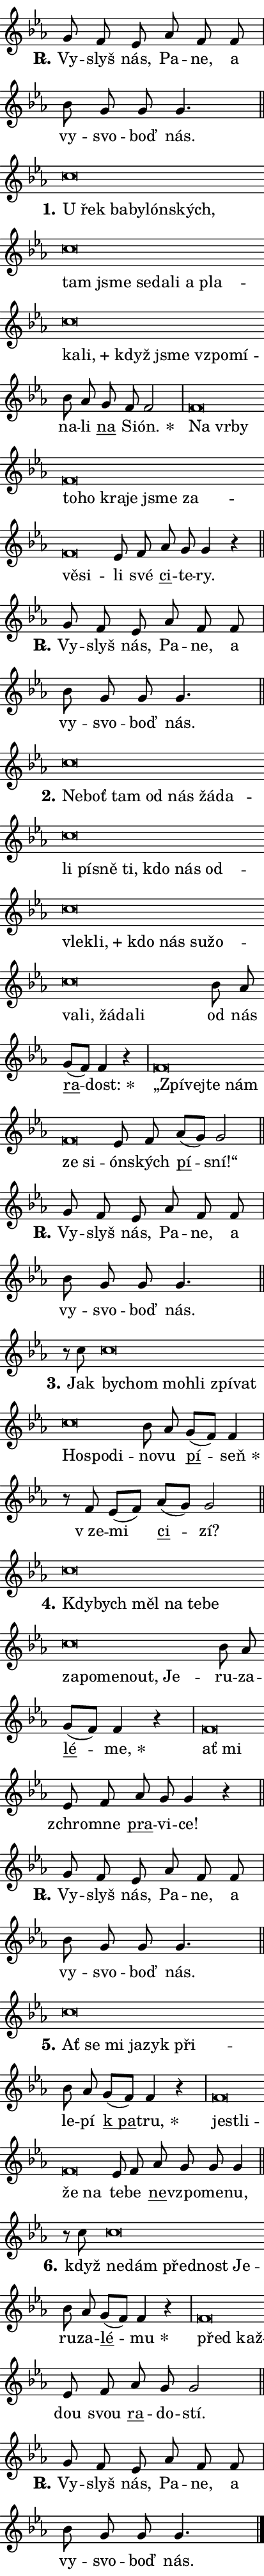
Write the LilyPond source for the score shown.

\version "2.22.1"
\header { tagline = "" }
\paper {
  indent = 0\cm
  top-margin = 0\cm
  right-margin = 0\cm
  bottom-margin = 0\cm
  left-margin = 0\cm
  paper-width = 7\cm
  page-breaking = #ly:one-page-breaking
  system-system-spacing.basic-distance = #11
  score-system-spacing.basic-distance = #11.3
  ragged-last = ##f
}


%% Author: Thomas Morley
%% https://lists.gnu.org/archive/html/lilypond-user/2020-05/msg00002.html
#(define (line-position grob)
"Returns position of @var[grob} in current system:
   @code{'start}, if at first time-step
   @code{'end}, if at last time-step
   @code{'middle} otherwise
"
  (let* ((col (ly:item-get-column grob))
         (ln (ly:grob-object col 'left-neighbor))
         (rn (ly:grob-object col 'right-neighbor))
         (col-to-check-left (if (ly:grob? ln) ln col))
         (col-to-check-right (if (ly:grob? rn) rn col))
         (break-dir-left
           (and
             (ly:grob-property col-to-check-left 'non-musical #f)
             (ly:item-break-dir col-to-check-left)))
         (break-dir-right
           (and
             (ly:grob-property col-to-check-right 'non-musical #f)
             (ly:item-break-dir col-to-check-right))))
        (cond ((eqv? 1 break-dir-left) 'start)
              ((eqv? -1 break-dir-right) 'end)
              (else 'middle))))

#(define (tranparent-at-line-position vctor)
  (lambda (grob)
  "Relying on @code{line-position} select the relevant enry from @var{vctor}.
Used to determine transparency,"
    (case (line-position grob)
      ((end) (not (vector-ref vctor 0)))
      ((middle) (not (vector-ref vctor 1)))
      ((start) (not (vector-ref vctor 2))))))

noteHeadBreakVisibility =
#(define-music-function (break-visibility)(vector?)
"Makes @code{NoteHead}s transparent relying on @var{break-visibility}"
#{
  \override NoteHead.transparent =
    #(tranparent-at-line-position break-visibility)
#})

#(define delete-ledgers-for-transparent-note-heads
  (lambda (grob)
    "Reads whether a @code{NoteHead} is transparent.
If so this @code{NoteHead} is removed from @code{'note-heads} from
@var{grob}, which is supposed to be @code{LedgerLineSpanner}.
As a result ledgers are not printed for this @code{NoteHead}"
    (let* ((nhds-array (ly:grob-object grob 'note-heads))
           (nhds-list
             (if (ly:grob-array? nhds-array)
                 (ly:grob-array->list nhds-array)
                 '()))
           ;; Relies on the transparent-property being done before
           ;; Staff.LedgerLineSpanner.after-line-breaking is executed.
           ;; This is fragile ...
           (to-keep
             (remove
               (lambda (nhd)
                 (ly:grob-property nhd 'transparent #f))
               nhds-list)))
      ;; TODO find a better method to iterate over grob-arrays, similiar
      ;; to filter/remove etc for lists
      ;; For now rebuilt from scratch
      (set! (ly:grob-object grob 'note-heads)  '())
      (for-each
        (lambda (nhd)
          (ly:pointer-group-interface::add-grob grob 'note-heads nhd))
        to-keep))))

hideNotes = {
  \noteHeadBreakVisibility #begin-of-line-visible
}
unHideNotes = {
  \noteHeadBreakVisibility #all-visible
}

% work-around for resetting accidentals
% https://lilypond.org/doc/v2.23/Documentation/notation/displaying-rhythms#unmetered-music
cadenzaMeasure = {
  \cadenzaOff
  \partial 1024 s1024
  \cadenzaOn
}

#(define-markup-command (accent layout props text) (markup?)
  "Underline accented syllable"
  (interpret-markup layout props
    #{\markup \override #'(offset . 4.3) \underline { #text }#}))

responsum = \markup \concat {
  "R" \hspace #-1.05 \path #0.1 #'((moveto 0 0.07) (lineto 0.9 0.8)) \hspace #0.05 "."
}

\layout {
    \context {
        \Staff
        \remove "Time_signature_engraver"
        \override LedgerLineSpanner.after-line-breaking = #delete-ledgers-for-transparent-note-heads
    }
    \context {
        \Voice {
            \override NoteHead.output-attributes = #'((class . "notehead"))
            \override Hairpin.height = #0.55
        }
    }
    \context {
        \Lyrics {
            \override StanzaNumber.output-attributes = #'((class . "stanzanumber"))
            \override LyricSpace.minimum-distance = #0.9
            \override LyricText.font-name = #"TeX Gyre Schola"
            \override LyricText.font-size = 1
            \override StanzaNumber.font-name = #"TeX Gyre Schola Bold"
            \override StanzaNumber.font-size = 1
        }
    }
}

% magnetic-lyrics.ily
%
%   written by
%     Jean Abou Samra <jean@abou-samra.fr>
%     Werner Lemberg <wl@gnu.org>
%
%   adapted by
%     Jiri Hon <jiri.hon@gmail.com>
%
% Version 2022-Apr-15

% https://www.mail-archive.com/lilypond-user@gnu.org/msg149350.html

#(define (Left_hyphen_pointer_engraver context)
   "Collect syllable-hyphen-syllable occurrences in lyrics and store
them in properties.  This engraver only looks to the left.  For
example, if the lyrics input is @code{foo -- bar}, it does the
following.

@itemize @bullet
@item
Set the @code{text} property of the @code{LyricHyphen} grob between
@q{foo} and @q{bar} to @code{foo}.

@item
Set the @code{left-hyphen} property of the @code{LyricText} grob with
text @q{foo} to the @code{LyricHyphen} grob between @q{foo} and
@q{bar}.
@end itemize

Use this auxiliary engraver in combination with the
@code{lyric-@/text::@/apply-@/magnetic-@/offset!} hook."
   (let ((hyphen #f)
         (text #f))
     (make-engraver
      (acknowledgers
       ((lyric-syllable-interface engraver grob source-engraver)
        (set! text grob)))
      (end-acknowledgers
       ((lyric-hyphen-interface engraver grob source-engraver)
        ;(when (not (grob::has-interface grob 'lyric-space-interface))
          (set! hyphen grob)));)
      ((stop-translation-timestep engraver)
       (when (and text hyphen)
         (ly:grob-set-object! text 'left-hyphen hyphen))
       (set! text #f)
       (set! hyphen #f)))))

#(define (lyric-text::apply-magnetic-offset! grob)
   "If the space between two syllables is less than the value in
property @code{LyricText@/.details@/.squash-threshold}, move the right
syllable to the left so that it gets concatenated with the left
syllable.

Use this function as a hook for
@code{LyricText@/.after-@/line-@/breaking} if the
@code{Left_@/hyphen_@/pointer_@/engraver} is active."
   (let ((hyphen (ly:grob-object grob 'left-hyphen #f)))
     (when hyphen
       (let ((left-text (ly:spanner-bound hyphen LEFT)))
         (when (grob::has-interface left-text 'lyric-syllable-interface)
           (let* ((common (ly:grob-common-refpoint grob left-text X))
                  (this-x-ext (ly:grob-extent grob common X))
                  (left-x-ext
                   (begin
                     ;; Trigger magnetism for left-text.
                     (ly:grob-property left-text 'after-line-breaking)
                     (ly:grob-extent left-text common X)))
                  ;; `delta` is the gap width between two syllables.
                  (delta (- (interval-start this-x-ext)
                            (interval-end left-x-ext)))
                  (details (ly:grob-property grob 'details))
                  (threshold (assoc-get 'squash-threshold details 0.2)))
             (when (< delta threshold)
               (let* (;; We have to manipulate the input text so that
                      ;; ligatures crossing syllable boundaries are not
                      ;; disabled.  For languages based on the Latin
                      ;; script this is essentially a beautification.
                      ;; However, for non-Western scripts it can be a
                      ;; necessity.
                      (lt (ly:grob-property left-text 'text))
                      (rt (ly:grob-property grob 'text))
                      (is-space (grob::has-interface hyphen 'lyric-space-interface))
                      (space (if is-space " " ""))
                      (space-markup (grob-interpret-markup grob " "))
                      (space-size (interval-length (ly:stencil-extent space-markup X)))
                      (extra-delta (if is-space space-size 0))
                      ;; Append new syllable.
                      (ltrt-space (if (and (string? lt) (string? rt))
                                (string-append lt space rt)
                                (make-concat-markup (list lt space rt))))
                      ;; Right-align `ltrt` to the right side.
                      (ltrt-space-markup (grob-interpret-markup
                               grob
                               (make-translate-markup
                                (cons (interval-length this-x-ext) 0)
                                (make-right-align-markup ltrt-space)))))
                 (begin
                   ;; Don't print `left-text`.
                   (ly:grob-set-property! left-text 'stencil #f)
                   ;; Set text and stencil (which holds all collected
                   ;; syllables so far) and shift it to the left.
                   (ly:grob-set-property! grob 'text ltrt-space)
                   (ly:grob-set-property! grob 'stencil ltrt-space-markup)
                   (ly:grob-translate-axis! grob (- (- delta extra-delta)) X))))))))))


#(define (lyric-hyphen::displace-bounds-first grob)
   ;; Make very sure this callback isn't triggered too early.
   (let ((left (ly:spanner-bound grob LEFT))
         (right (ly:spanner-bound grob RIGHT)))
     (ly:grob-property left 'after-line-breaking)
     (ly:grob-property right 'after-line-breaking)
     (ly:lyric-hyphen::print grob)))

squashThreshold = #0.4

\layout {
  \context {
    \Lyrics
    \consists #Left_hyphen_pointer_engraver
    \override LyricText.after-line-breaking =
      #lyric-text::apply-magnetic-offset!
    \override LyricHyphen.stencil = #lyric-hyphen::displace-bounds-first
    \override LyricText.details.squash-threshold = \squashThreshold
    \override LyricHyphen.minimum-distance = 0
    \override LyricHyphen.minimum-length = \squashThreshold
  }
}

squash = \override LyricText.details.squash-threshold = 9999
unSquash = \override LyricText.details.squash-threshold = \squashThreshold

left = \override LyricText.self-alignment-X = #LEFT
unLeft = \revert LyricText.self-alignment-X

starOffset = #(lambda (grob) 
                (let ((x_offset (ly:self-alignment-interface::aligned-on-x-parent grob)))
                  (if (= x_offset 0) 0 (+ x_offset 1.2))))

star = #(define-music-function (syllable)(string?)
"Append star separator at the end of a syllable"
#{
  \once \override LyricText.X-offset = #starOffset
  \lyricmode { \markup {
    #syllable
    \override #'((font-name . "TeX Gyre Schola Bold")) \hspace #0.2 \lower #0.65 \larger "*"
  } }
#})

starAccent = #(define-music-function (syllable)(string?)
"Append star separator at the end of a syllable and make accent"
#{
  \once \override LyricText.X-offset = #starOffset
  \lyricmode { \markup {
    \accent #syllable
    \override #'((font-name . "TeX Gyre Schola Bold")) \hspace #0.2 \lower #0.65 \larger "*"
  } }
#})

breath = #(define-music-function (syllable)(string?)
"Append breathing indicator at the end of a syllable"
#{
  \lyricmode { \markup { #syllable "+" } }
#})

optionalBreath = #(define-music-function (syllable)(string?)
"Append optional breathing indicator at the end of a syllable"
#{
  \lyricmode { \markup { #syllable "(+)" } }
#})


\score {
    <<
        \new Voice = "melody" { \cadenzaOn \key es \major \relative { g'8 f es as f f \cadenzaMeasure \bar "|" bes g g g4. \cadenzaMeasure \bar "||" \break } }
        \new Lyrics \lyricsto "melody" { \lyricmode { \set stanza = \responsum
Vy -- slyš nás, Pa -- ne, a vy -- svo -- boď nás. } }
    >>
    \layout {}
}

\score {
    <<
        \new Voice = "melody" { \cadenzaOn \key es \major \relative { c''\breve*1/16 \hideNotes \breve*1/16 \bar "" \breve*1/16 \bar "" \breve*1/16 \bar "" \breve*1/16 \bar "" \breve*1/16 \bar "" \breve*1/16 \bar "" \breve*1/16 \bar "" \breve*1/16 \bar "" \breve*1/16 \bar "" \breve*1/16 \bar "" \breve*1/16 \bar "" \breve*1/16 \bar "" \breve*1/16 \bar "" \breve*1/16 \bar "" \breve*1/16 \bar "" \breve*1/16 \bar "" \breve*1/16 \breve*1/16 \bar "" \unHideNotes bes8 as \bar "" g f f2 \cadenzaMeasure \bar "|" f\breve*1/16 \hideNotes \breve*1/16 \bar "" \breve*1/16 \bar "" \breve*1/16 \bar "" \breve*1/16 \bar "" \breve*1/16 \bar "" \breve*1/16 \bar "" \breve*1/16 \bar "" \breve*1/16 \bar "" \breve*1/16 \breve*1/16 \bar "" \unHideNotes es8 f \bar "" as g g4 r \cadenzaMeasure \bar "||" \break } }
        \new Lyrics \lyricsto "melody" { \lyricmode { \set stanza = "1."
\left U \squash řek ba -- by -- lón -- ských, tam jsme se -- da -- li a pla -- ka -- \breath "li," když jsme vzpo -- mí -- \unLeft \unSquash na -- li \markup \accent na Si -- \star ón. \left Na \squash vr -- by to -- ho kra -- je jsme za -- vě -- si -- \unLeft \unSquash li své \markup \accent ci -- te -- ry. } }
    >>
    \layout {}
}

\score {
    <<
        \new Voice = "melody" { \cadenzaOn \key es \major \relative { g'8 f es as f f \cadenzaMeasure \bar "|" bes g g g4. \cadenzaMeasure \bar "||" \break } }
        \new Lyrics \lyricsto "melody" { \lyricmode { \set stanza = \responsum
Vy -- slyš nás, Pa -- ne, a vy -- svo -- boď nás. } }
    >>
    \layout {}
}

\score {
    <<
        \new Voice = "melody" { \cadenzaOn \key es \major \relative { c''\breve*1/16 \hideNotes \breve*1/16 \bar "" \breve*1/16 \bar "" \breve*1/16 \bar "" \breve*1/16 \bar "" \breve*1/16 \bar "" \breve*1/16 \bar "" \breve*1/16 \bar "" \breve*1/16 \bar "" \breve*1/16 \bar "" \breve*1/16 \bar "" \breve*1/16 \bar "" \breve*1/16 \bar "" \breve*1/16 \bar "" \breve*1/16 \bar "" \breve*1/16 \bar "" \breve*1/16 \bar "" \breve*1/16 \bar "" \breve*1/16 \bar "" \breve*1/16 \bar "" \breve*1/16 \bar "" \breve*1/16 \bar "" \breve*1/16 \bar "" \breve*1/16 \breve*1/16 \bar "" \unHideNotes bes8 as \bar "" g[( f)] f4 r \cadenzaMeasure \bar "|" f\breve*1/16 \hideNotes \breve*1/16 \bar "" \breve*1/16 \bar "" \breve*1/16 \bar "" \breve*1/16 \breve*1/16 \bar "" \unHideNotes es8 f \bar "" as[( g)] g2 \cadenzaMeasure \bar "||" \break } }
        \new Lyrics \lyricsto "melody" { \lyricmode { \set stanza = "2."
\left Ne -- \squash boť tam od nás žá -- da -- li pí -- sně ti, kdo nás od -- vle -- \breath "kli," kdo nás su -- žo -- va -- li, žá -- da -- li \unLeft \unSquash od nás \markup \accent ra -- \star dost: \left „Zpí -- \squash vej -- te nám ze si -- \unLeft \unSquash ón -- ských \markup \accent pí -- sní!“ } }
    >>
    \layout {}
}

\score {
    <<
        \new Voice = "melody" { \cadenzaOn \key es \major \relative { g'8 f es as f f \cadenzaMeasure \bar "|" bes g g g4. \cadenzaMeasure \bar "||" \break } }
        \new Lyrics \lyricsto "melody" { \lyricmode { \set stanza = \responsum
Vy -- slyš nás, Pa -- ne, a vy -- svo -- boď nás. } }
    >>
    \layout {}
}

\score {
    <<
        \new Voice = "melody" { \cadenzaOn \key es \major \relative { r8 c'' c\breve*1/16 \hideNotes \breve*1/16 \bar "" \breve*1/16 \bar "" \breve*1/16 \bar "" \breve*1/16 \bar "" \breve*1/16 \bar "" \breve*1/16 \bar "" \breve*1/16 \breve*1/16 \bar "" \unHideNotes bes8 as \bar "" g[( f)] f4 \cadenzaMeasure \bar "|" r8 f es8[( f)] \bar "" as[( g)] g2 \cadenzaMeasure \bar "||" \break } }
        \new Lyrics \lyricsto "melody" { \lyricmode { \set stanza = "3."
Jak \left by -- \squash chom mo -- hli zpí -- vat Ho -- spo -- di -- \unLeft \unSquash no -- vu \markup \accent pí -- \star seň "v ze" -- mi \markup \accent ci -- zí? } }
    >>
    \layout {}
}

\score {
    <<
        \new Voice = "melody" { \cadenzaOn \key es \major \relative { c''\breve*1/16 \hideNotes \breve*1/16 \bar "" \breve*1/16 \bar "" \breve*1/16 \bar "" \breve*1/16 \bar "" \breve*1/16 \bar "" \breve*1/16 \bar "" \breve*1/16 \bar "" \breve*1/16 \bar "" \breve*1/16 \breve*1/16 \bar "" \unHideNotes bes8 as \bar "" g[( f)] f4 r \cadenzaMeasure \bar "|" f\breve*1/16 \hideNotes \breve*1/16 \bar "" \unHideNotes es8 f \bar "" as g g4 r \cadenzaMeasure \bar "||" \break } }
        \new Lyrics \lyricsto "melody" { \lyricmode { \set stanza = "4."
\left Kdy -- \squash bych měl na te -- be za -- po -- me -- nout, Je -- \unLeft \unSquash ru -- za -- \markup \accent lé -- \star me, \left ať \squash mi \unLeft \unSquash zchro -- mne \markup \accent pra -- vi -- ce! } }
    >>
    \layout {}
}

\score {
    <<
        \new Voice = "melody" { \cadenzaOn \key es \major \relative { g'8 f es as f f \cadenzaMeasure \bar "|" bes g g g4. \cadenzaMeasure \bar "||" \break } }
        \new Lyrics \lyricsto "melody" { \lyricmode { \set stanza = \responsum
Vy -- slyš nás, Pa -- ne, a vy -- svo -- boď nás. } }
    >>
    \layout {}
}

\score {
    <<
        \new Voice = "melody" { \cadenzaOn \key es \major \relative { c''\breve*1/16 \hideNotes \breve*1/16 \bar "" \breve*1/16 \bar "" \breve*1/16 \bar "" \breve*1/16 \breve*1/16 \bar "" \unHideNotes bes8 as \bar "" g[( f)] f4 r \cadenzaMeasure \bar "|" f\breve*1/16 \hideNotes \breve*1/16 \bar "" \breve*1/16 \breve*1/16 \bar "" \unHideNotes es8 f \bar "" as g g g4 \cadenzaMeasure \bar "||" \break } }
        \new Lyrics \lyricsto "melody" { \lyricmode { \set stanza = "5."
\left Ať \squash se mi ja -- zyk při -- \unLeft \unSquash le -- pí \markup \accent "k pa" -- \star tru, \left je -- \squash stli -- že na \unLeft \unSquash te -- be \markup \accent ne -- vzpo -- me -- nu, } }
    >>
    \layout {}
}

\score {
    <<
        \new Voice = "melody" { \cadenzaOn \key es \major \relative { r8 c'' c\breve*1/16 \hideNotes \breve*1/16 \bar "" \breve*1/16 \bar "" \breve*1/16 \breve*1/16 \bar "" \unHideNotes bes8 as \bar "" g[( f)] f4 r \cadenzaMeasure \bar "|" f\breve*1/16 \hideNotes \breve*1/16 \bar "" \unHideNotes es8 f \bar "" as g g2 \cadenzaMeasure \bar "||" \break } }
        \new Lyrics \lyricsto "melody" { \lyricmode { \set stanza = "6."
když \left ne -- \squash dám před -- nost Je -- \unLeft \unSquash ru -- za -- \markup \accent lé -- \star mu \left před \squash kaž -- \unLeft \unSquash dou svou \markup \accent ra -- do -- stí. } }
    >>
    \layout {}
}

\score {
    <<
        \new Voice = "melody" { \cadenzaOn \key es \major \relative { g'8 f es as f f \cadenzaMeasure \bar "|" bes g g g4. \cadenzaMeasure \bar "||" \break } \bar "|." }
        \new Lyrics \lyricsto "melody" { \lyricmode { \set stanza = \responsum
Vy -- slyš nás, Pa -- ne, a vy -- svo -- boď nás. } }
    >>
    \layout {}
}
